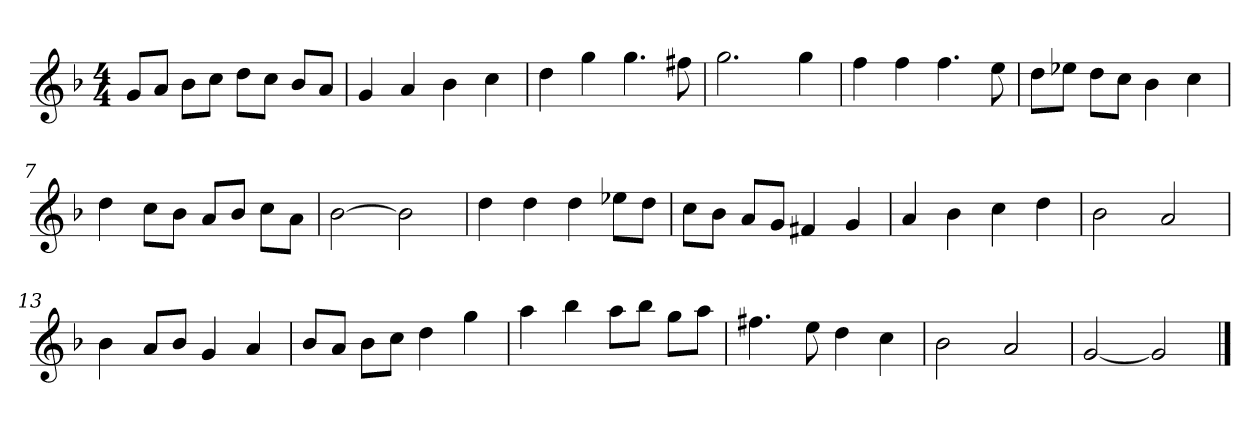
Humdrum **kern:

**kern
*part1
*staff1
*k[b-]
*M4/4
*MM120
=1
8gL
8aJ
8b-L
8ccJ
8ddL
8ccJ
8b-L
8aJ
=2
4g
4a
4b-
4cc
=3
4dd
4gg
4.gg
8ff#X
=4
2.gg
4gg
=5
4ff
4ff
4.ff
8ee
=6
8ddL
8ee-XJ
8ddL
8ccJ
4b-
4cc
=7
4dd
8ccL
8b-J
8aL
8b-J
8ccL
8aJ
=8
[2b-
2b-]
=9
4dd
4dd
4dd
8ee-XL
8ddJ
=10
8ccL
8b-J
8aL
8gJ
4f#X
4g
=11
4a
4b-
4cc
4dd
=12
2b-
2a
=13
4b-
8aL
8b-J
4g
4a
=14
8b-L
8aJ
8b-L
8ccJ
4dd
4gg
=15
4aa
4bb-
8aaL
8bb-J
8ggL
8aaJ
=16
4.ff#X
8ee
4dd
4cc
=17
2b-
2a
=18
[2g
2g]
==
*-
